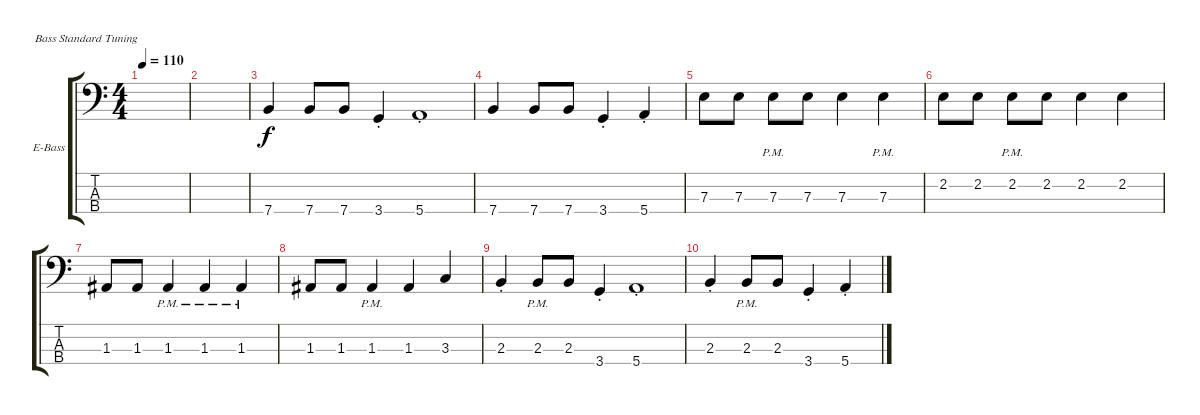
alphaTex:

\defaultSystemsLayout 4
\bracketExtendMode groupsimilarinstruments
\firstSystemTrackNameOrientation horizontal
\otherSystemsTrackNameOrientation horizontal
\track ("Electric Bass" "E-Bass") {mute instrument electricbassfinger}
\staff {score tabs}
\tuning (G2 D2 A1 E1)
\ts (4 4)
\tempo 110
\clef f4
\scale
0.487395
\ks c
|
\scale
0.256303 |
\scale
0.333333 7.4.4 7.4.8 7.4.8 3.4{st}.4 5.4{st}.1 |
\scale
0.333333 7.4.4 7.4.8 7.4.8 3.4{st}.4 5.4{st}.4 |
\scale
0.333333 7.3.8 7.3.8 7.3{pm}.8 7.3.8 7.3.4 7.3{pm}.4 |
\scale
0.333333 2.2.8 2.2.8 2.2{pm}.8 2.2.8 2.2.4 2.2.4 |
\scale
0.333333 1.3.8 1.3.8 1.3{pm}.4 1.3{pm}.4 1.3{pm}.4 |
\scale
0.333333 1.3.8 1.3.8 1.3{pm}.4 1.3.4 3.3.4 |
\scale
0.333333 2.3{st}.4 2.3{pm}.8 2.3.8 3.4{st}.4 5.4{st}.1 |
\scale
0.333333 2.3{st}.4 2.3{pm}.8 2.3.8 3.4{st}.4 5.4{st}.4 |
\scale
0.333333 |
\scale
0.333333 |
\scale
0.333333 |
\scale
0.333333 |
\scale
0.333333 |
\scale
0.333333
